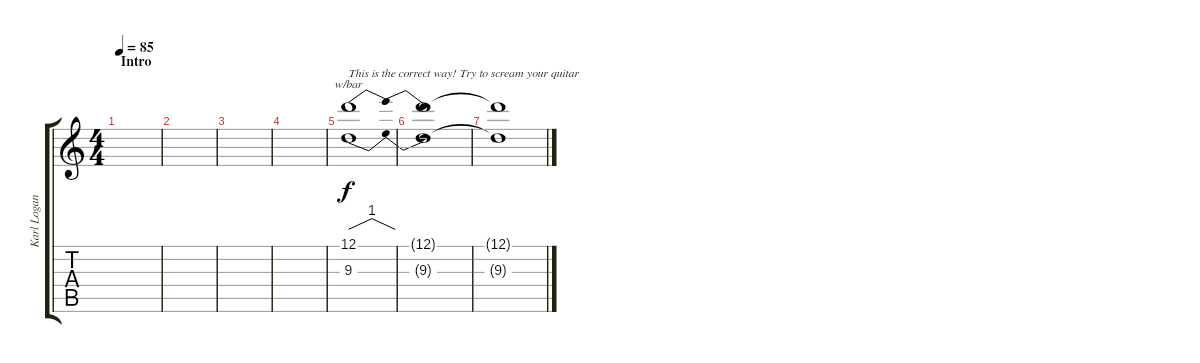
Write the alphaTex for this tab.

\track ("Karl Logan Acoustic" "Karl Logan") {instrument acousticguitarsteel}
\staff {score tabs}
\tuning (D4 A3 F3 C3 G2 D2) {hide}
\ts (4 4)
\section ("" "Intro")
\tempo 85
\clef g2
\ks c
|
|
|
|
(12.1 9.3).1{tbe (dip default 0 0 30 4 60 0) txt "This is the correct way! Try to scream your quitar" volume 16 instrument distortionguitar} |
(12.1{t} 9.3{t}).1 |
(12.1{t} 9.3{t}).1
